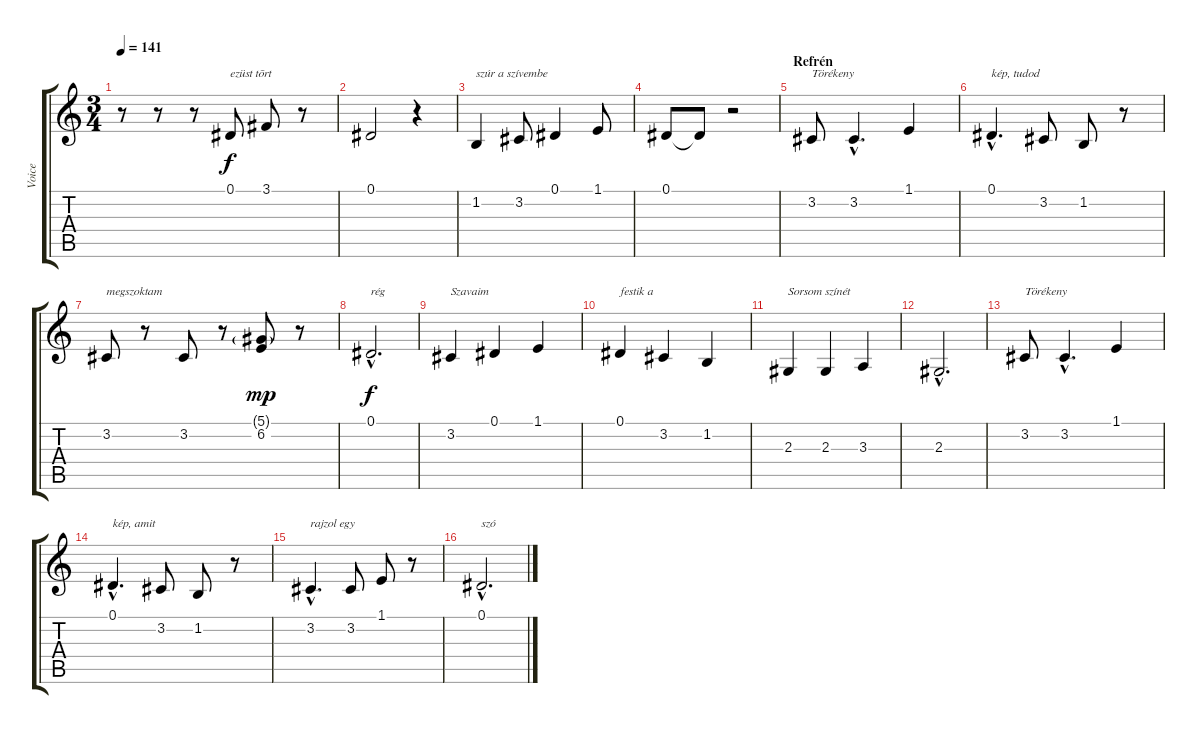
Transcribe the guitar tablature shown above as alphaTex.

\track ("Voice" "Voice") {instrument lead6voice}
\staff {score tabs}
\tuning (Eb4 Bb3 Gb3 Db3 Ab2 Eb2) {hide}
\ts (3 4)
\tempo 141
\clef g2
\ks c
r.8{dy f} r.8 r.8 0.1.8{txt "ezüst tõrt"} 3.1.8 r.8 |
0.1.2 r.4 |
1.2.4{txt "szúr a szívembe"} 3.2.8 0.1.4 1.1.8 |
0.1.8 0.1{t}.8 r.2 |
\section ("" "Refrén")
3.2.8{txt "Törékeny "} 3.2{hac}.4{d} 1.1.4 |
0.1{hac}.4{d txt "kép, tudod"} 3.2.8 1.2.8 r.8 |
3.2.8{txt "megszoktam"} r.8 3.2.8 r.8 (5.1{g} 6.2).8{dy mp} r.8 |
0.1{hac}.2{d txt "rég" dy f} |
3.2.4{txt "Szavaim"} 0.1.4 1.1.4 |
0.1.4{txt "festik a"} 3.2.4 1.2.4 |
2.3.4{txt "Sorsom színét"} 2.3.4 3.3.4 |
2.3{hac}.2{d} |
3.2.8{txt "Törékeny"} 3.2{hac}.4{d} 1.1.4 |
0.1{hac}.4{d txt "kép, amit"} 3.2.8 1.2.8 r.8 |
3.2{hac}.4{d txt "rajzol egy "} 3.2.8 1.1.8 r.8 |
0.1{hac}.2{d txt "szó"}
